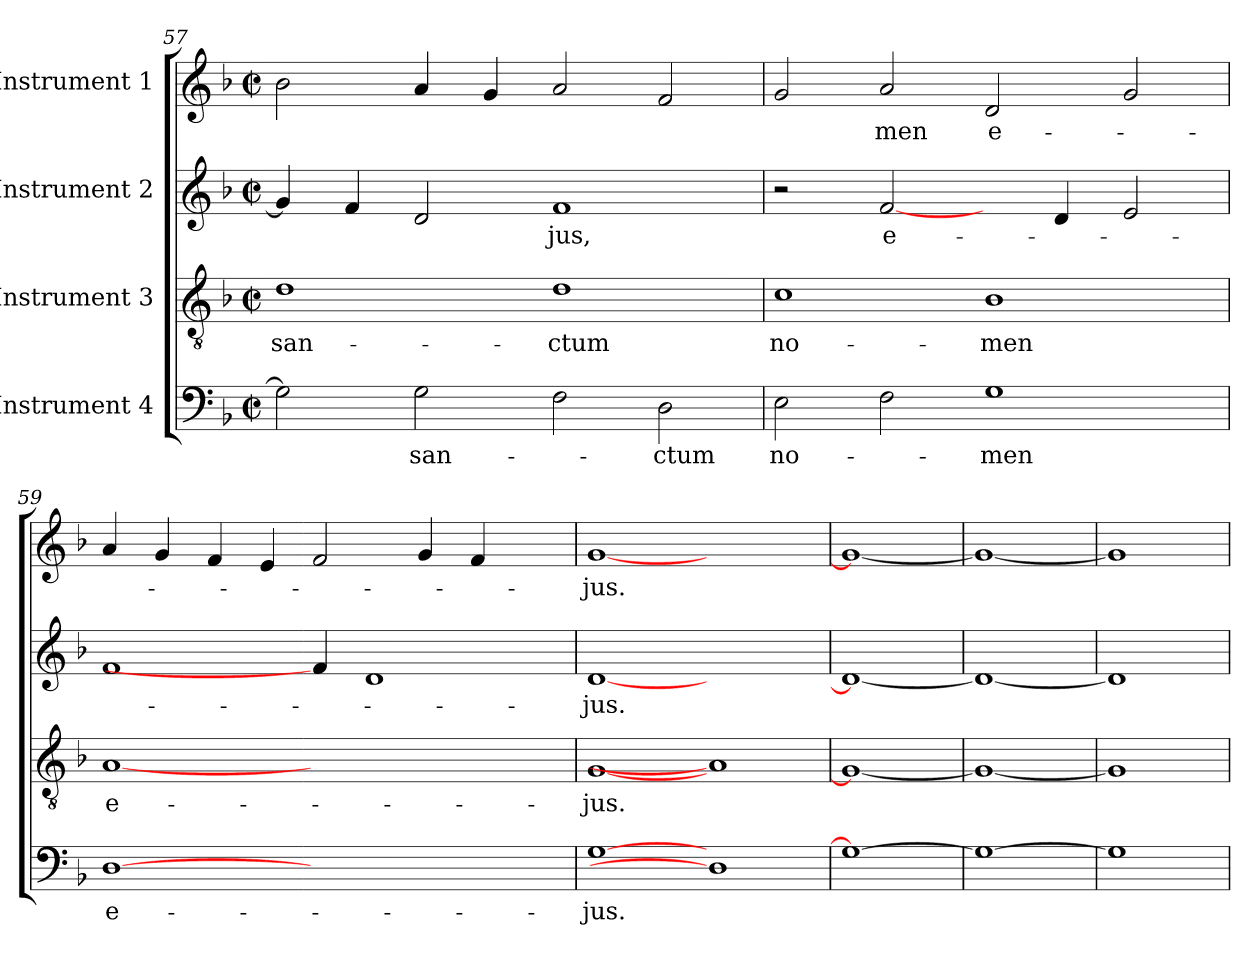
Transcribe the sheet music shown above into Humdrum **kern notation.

**kern	**text	**kern	**text	**kern	**text	**kern	**text
*part4	*part4	*part3	*part3	*part2	*part2	*part1	*part1
*staff4	*staff4	*staff3	*staff3	*staff2	*staff2	*staff1	*staff1
*I"Instrument 4	*	*I"Instrument 3	*	*I"Instrument 2	*	*I"Instrument 1	*
*clefF4	*	*clefGv2	*	*clefG2	*	*clefG2	*
*k[b-]	*	*k[b-]	*	*k[b-]	*	*k[b-]	*
*F:	*	*F:	*	*F:	*	*F:	*
*M2/2	*	*M2/2	*	*M2/2	*	*M2/2	*
*met(c|)	*	*met(c|)	*	*met(c|)	*	*met(c|)	*
=57	=57	=57	=57	=57	=57	=57	=57
!	!	!	!LO:LY:b:cj	!	!	!	!
2G\]	.	1d	san-	4g/]	.	2b-\	.
.	.	.	.	4f/	.	.	.
!	!LO:LY:b	!	!	!	!	!	!
2G\	san-	.	.	2d/	.	4a/	.
.	.	.	.	.	.	4g/	.
!	!	!	!LO:LY:b:cj	!	!LO:LY:b:cj	!	!
2F\	.	1d	-ctum	1f	-jus,	2a/	.
!	!LO:LY:b:cj	!	!	!	!	!	!
2D\	-ctum	.	.	.	.	2f/	.
=58	=58	=58	=58	=58	=58	=58	=58
!	!LO:LY:b:cj	!	!LO:LY:b:cj	!	!	!	!
2E\	no-	1c	no-	2r	.	2g/	.
!	!	!	!	!	!LO:LY:b:rj	!	!LO:LY:b:cj
2F\	.	.	.	[2f/	e-	2a/	-men
!	!LO:LY:b:cj	!	!LO:LY:b:cj	!	!	!	!LO:LY:b:rj
1G	-men	1B-	-men	4ryy	.	2d/	e-
.	.	.	.	4d/	.	.	.
.	.	.	.	2e/	.	2g/	.
=59	=59	=59	=59	=59	=59	=59	=59
!	!LO:LY:b:rj	!	!LO:LY:b:rj	!	!	!	!
[1D	e-	[1A	e-	1f	.	4a/	.
.	.	.	.	.	.	4g/	.
.	.	.	.	.	.	4f/	.
.	.	.	.	.	.	4e/	.
1ryy	.	1ryy	.	4f/]	.	2f/	.
.	.	.	.	1d	.	.	.
.	.	.	.	.	.	4g/	.
.	.	.	.	.	.	4f/	.
4ryy	.	4ryy	.	.	.	4ryy	.
=60	=60	=60	=60	=60	=60	=60	=60
!	!LO:LY:b:cj	!	!LO:LY:b:cj	!	!LO:LY:b:cj	!	!LO:LY:b:cj
[1G\	-jus.	[1G/	-jus.	[1d/	-jus.	[1g/	-jus.
1D]	.	1A]	.	1ryy	.	1ryy	.
=61	=61	=61	=61	=61	=61	=61	=61
1G\_	.	1G/_	.	1d/_	.	1g/_	.
=62	=62	=62	=62	=62	=62	=62	=62
1G\_	.	1G/_	.	1d/_	.	1g/_	.
=63	=63	=63	=63	=63	=63	=63	=63
1G\]	.	1G/]	.	1d/]	.	1g/]	.
=	=	=	=	=	=	=	=
*-	*-	*-	*-	*-	*-	*-	*-
